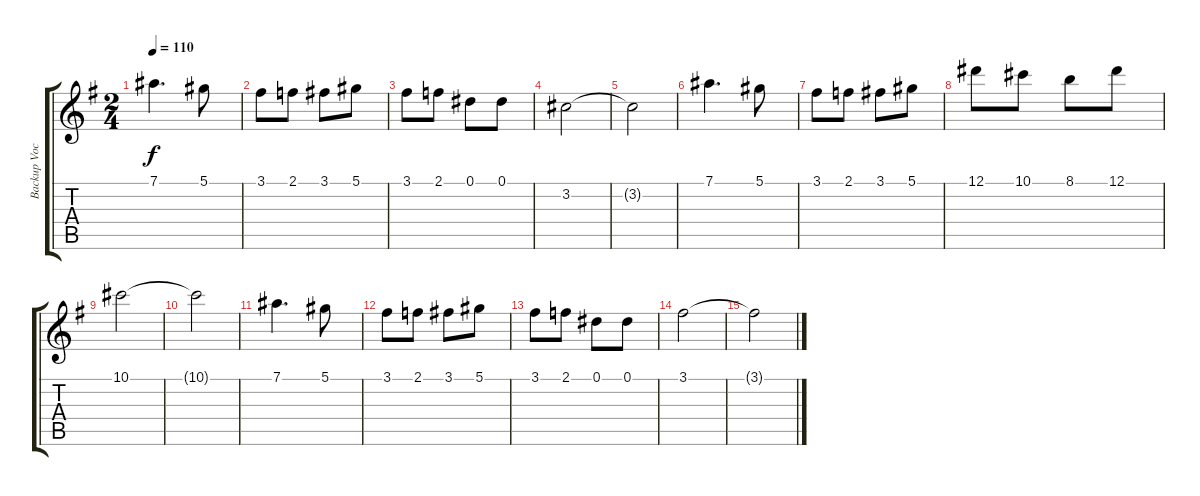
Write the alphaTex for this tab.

\track ("Backup Vocals" "Backup Voc") {mute instrument overdrivenguitar}
\staff {score tabs}
\tuning (Eb4 Bb3 Gb3 Db3 Ab2 Eb2) {hide}
\ts (2 4)
\tempo 110
\clef g2
\ks g
7.1.4{d dy f} 5.1.8 |
3.1.8 2.1.8 3.1.8 5.1.8 |
3.1.8 2.1.8 0.1.8 0.1.8 |
3.2.2 |
3.2{t}.2 |
7.1.4{d} 5.1.8 |
3.1.8 2.1.8 3.1.8 5.1.8 |
12.1.8 10.1.8 8.1.8 12.1.8 |
10.1.2 |
10.1{t}.2 |
7.1.4{d} 5.1.8 |
3.1.8 2.1.8 3.1.8 5.1.8 |
3.1.8 2.1.8 0.1.8 0.1.8 |
3.1.2 |
3.1{t}.2
